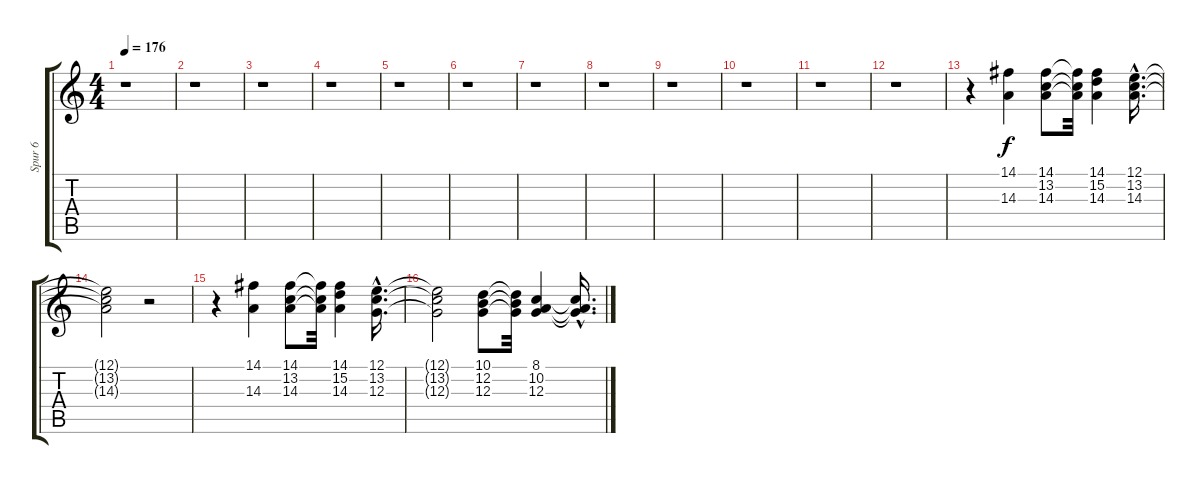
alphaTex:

\track ("Spur 6" "Spur 6") {instrument lead6voice}
\staff {score tabs}
\tuning (E4 B3 G3 D3 A2 E2) {hide}
\ts (4 4)
\tempo 176
\clef g2
\ks c
r.1{dy f} |
r.1 |
r.1 |
r.1 |
r.1 |
r.1 |
r.1 |
r.1 |
r.1 |
r.1 |
r.1 |
r.1 |
r.4 (14.1 14.3).4 (14.1 13.2 14.3).8 (14.1{t} 13.2{t} 14.3{t}).32 (14.1 15.2 14.3).4 (12.1{hac} 13.2{hac} 14.3{hac}).16{d} |
(12.1{t} 13.2{t} 14.3{t}).2 r.2 |
r.4 (14.1 14.3).4 (14.1 13.2 14.3).8 (14.1{t} 13.2{t} 14.3{t}).32 (14.1 15.2 14.3).4 (12.1{hac} 13.2{hac} 12.3{hac}).16{d} |
(12.1{t} 13.2{t} 12.3{t}).2 (10.1 12.2 12.3).8 (10.1{t} 12.2{t} 12.3{t}).32 (8.1 10.2 12.3).4 (8.1{hac t} 10.2{hac t} 12.3{hac t}).16{d}
